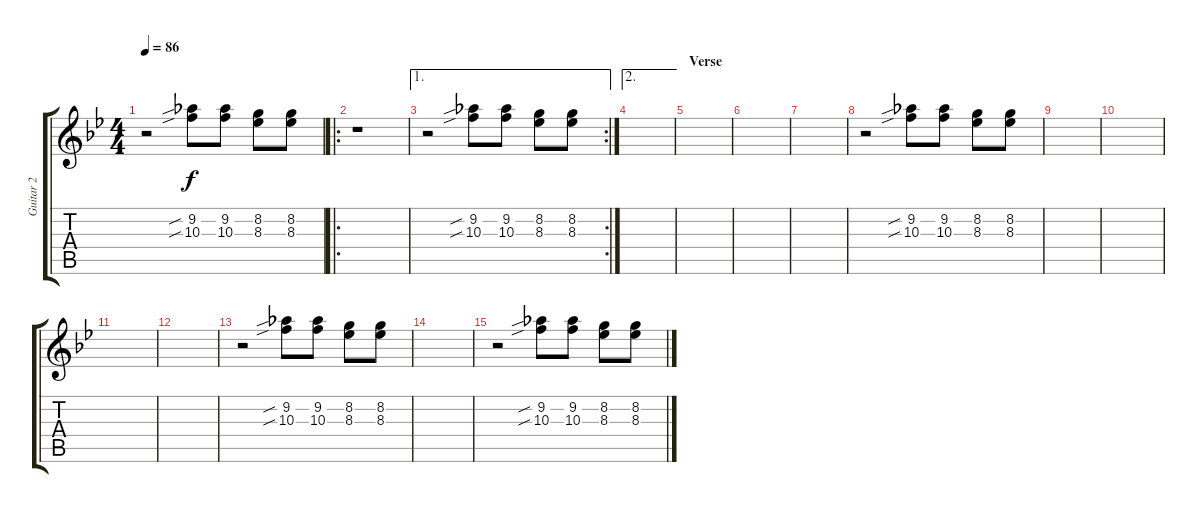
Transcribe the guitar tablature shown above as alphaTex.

\track ("Guitar 2" "Guitar 2") {instrument distortionguitar}
\staff {score tabs}
\tuning (E4 B3 G3 D3 A2 E2) {hide}
\ts (4 4)
\tempo 86
\clef g2
\ks bb
r.2{dy f instrument distortionguitar} (9.2{sib} 10.3{sib}).8 (9.2 10.3).8 (8.2 8.3).8 (8.2 8.3).8 |
\ro
r.1 |
\ae 1
\rc 2
r.2 (9.2{sib} 10.3{sib}).8 (9.2 10.3).8 (8.2 8.3).8 (8.2 8.3).8 |
\ae 2
|
\section ("" "Verse")
|
|
|
r.2 (9.2{sib} 10.3{sib}).8 (9.2 10.3).8 (8.2 8.3).8 (8.2 8.3).8 |
|
|
|
|
r.2 (9.2{sib} 10.3{sib}).8 (9.2 10.3).8 (8.2 8.3).8 (8.2 8.3).8 |
|
r.2 (9.2{sib} 10.3{sib}).8 (9.2 10.3).8 (8.2 8.3).8 (8.2 8.3).8
